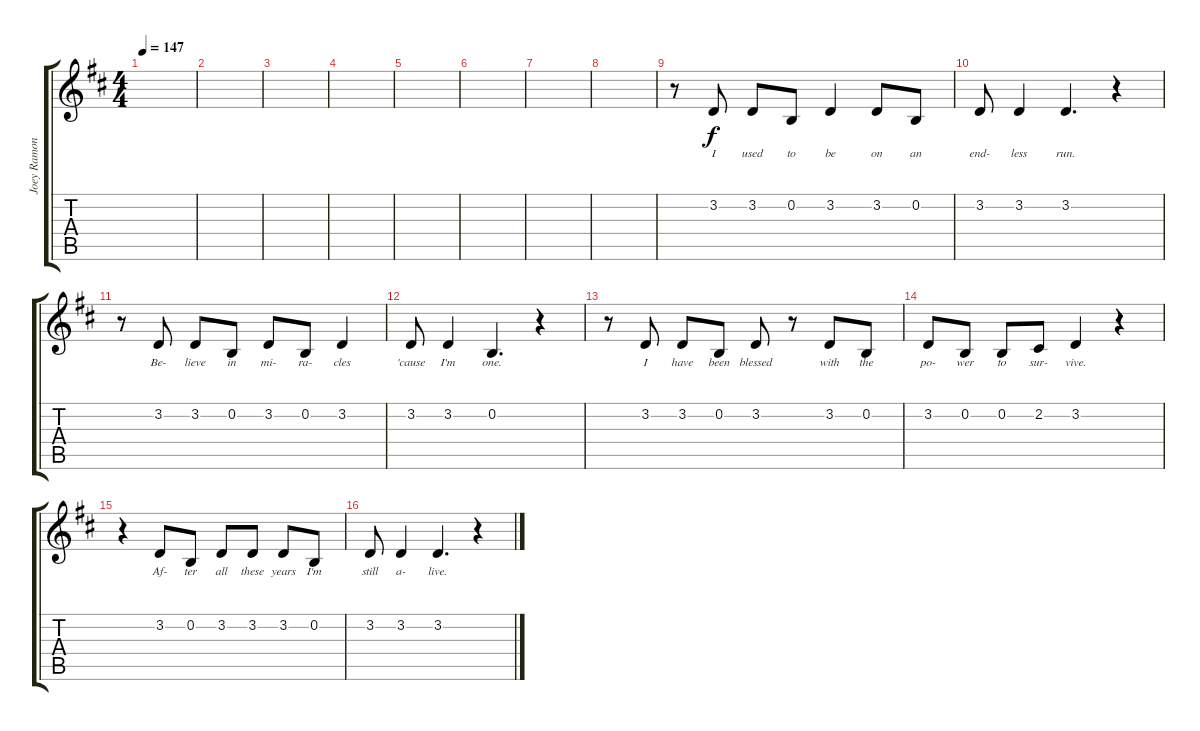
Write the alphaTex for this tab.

\track ("Joey Ramone" "Joey Ramon") {instrument lead6voice}
\staff {score tabs}
\tuning (E4 B3 G3 D3 A2 E2) {hide}
\ts (4 4)
\tempo 147
\clef g2
\ks d
|
|
|
|
|
|
|
|
r.8 3.2.8{lyrics (0 "I") lyrics (1 "") lyrics (2 "") lyrics (3 "") lyrics (4 "")} 3.2.8{lyrics (0 "used") lyrics (1 "") lyrics (2 "") lyrics (3 "") lyrics (4 "")} 0.2.8{lyrics (0 "to") lyrics (1 "") lyrics (2 "") lyrics (3 "") lyrics (4 "")} 3.2.4{lyrics (0 "be") lyrics (1 "") lyrics (2 "") lyrics (3 "") lyrics (4 "")} 3.2.8{lyrics (0 "on") lyrics (1 "") lyrics (2 "") lyrics (3 "") lyrics (4 "")} 0.2.8{lyrics (0 "an") lyrics (1 "") lyrics (2 "") lyrics (3 "") lyrics (4 "")} |
3.2.8{lyrics (0 "end-") lyrics (1 "") lyrics (2 "") lyrics (3 "") lyrics (4 "")} 3.2.4{lyrics (0 "less") lyrics (1 "") lyrics (2 "") lyrics (3 "") lyrics (4 "")} 3.2.4{d lyrics (0 "run.") lyrics (1 "") lyrics (2 "") lyrics (3 "") lyrics (4 "")} r.4 |
r.8 3.2.8{lyrics (0 "Be-") lyrics (1 "") lyrics (2 "") lyrics (3 "") lyrics (4 "")} 3.2.8{lyrics (0 "lieve") lyrics (1 "") lyrics (2 "") lyrics (3 "") lyrics (4 "")} 0.2.8{lyrics (0 "in") lyrics (1 "") lyrics (2 "") lyrics (3 "") lyrics (4 "")} 3.2.8{lyrics (0 "mi-") lyrics (1 "") lyrics (2 "") lyrics (3 "") lyrics (4 "")} 0.2.8{lyrics (0 "ra-") lyrics (1 "") lyrics (2 "") lyrics (3 "") lyrics (4 "")} 3.2.4{lyrics (0 "cles") lyrics (1 "") lyrics (2 "") lyrics (3 "") lyrics (4 "")} |
3.2.8{lyrics (0 "'cause") lyrics (1 "") lyrics (2 "") lyrics (3 "") lyrics (4 "")} 3.2.4{lyrics (0 "I'm") lyrics (1 "") lyrics (2 "") lyrics (3 "") lyrics (4 "")} 0.2.4{d lyrics (0 "one.") lyrics (1 "") lyrics (2 "") lyrics (3 "") lyrics (4 "")} r.4 |
r.8 3.2.8{lyrics (0 "I") lyrics (1 "") lyrics (2 "") lyrics (3 "") lyrics (4 "")} 3.2.8{lyrics (0 "have") lyrics (1 "") lyrics (2 "") lyrics (3 "") lyrics (4 "")} 0.2.8{lyrics (0 "been") lyrics (1 "") lyrics (2 "") lyrics (3 "") lyrics (4 "")} 3.2.8{lyrics (0 "blessed") lyrics (1 "") lyrics (2 "") lyrics (3 "") lyrics (4 "")} r.8 3.2.8{lyrics (0 "with") lyrics (1 "") lyrics (2 "") lyrics (3 "") lyrics (4 "")} 0.2.8{lyrics (0 "the") lyrics (1 "") lyrics (2 "") lyrics (3 "") lyrics (4 "")} |
3.2.8{lyrics (0 "po-") lyrics (1 "") lyrics (2 "") lyrics (3 "") lyrics (4 "")} 0.2.8{lyrics (0 "wer") lyrics (1 "") lyrics (2 "") lyrics (3 "") lyrics (4 "")} 0.2.8{lyrics (0 "to") lyrics (1 "") lyrics (2 "") lyrics (3 "") lyrics (4 "")} 2.2.8{lyrics (0 "sur-") lyrics (1 "") lyrics (2 "") lyrics (3 "") lyrics (4 "")} 3.2.4{lyrics (0 "vive.") lyrics (1 "") lyrics (2 "") lyrics (3 "") lyrics (4 "")} r.4 |
r.4 3.2.8{lyrics (0 "Af-") lyrics (1 "") lyrics (2 "") lyrics (3 "") lyrics (4 "")} 0.2.8{lyrics (0 "ter") lyrics (1 "") lyrics (2 "") lyrics (3 "") lyrics (4 "")} 3.2.8{lyrics (0 "all") lyrics (1 "") lyrics (2 "") lyrics (3 "") lyrics (4 "")} 3.2.8{lyrics (0 "these") lyrics (1 "") lyrics (2 "") lyrics (3 "") lyrics (4 "")} 3.2.8{lyrics (0 "years") lyrics (1 "") lyrics (2 "") lyrics (3 "") lyrics (4 "")} 0.2.8{lyrics (0 "I'm") lyrics (1 "") lyrics (2 "") lyrics (3 "") lyrics (4 "")} |
3.2.8{lyrics (0 "still") lyrics (1 "") lyrics (2 "") lyrics (3 "") lyrics (4 "")} 3.2.4{lyrics (0 "a-") lyrics (1 "") lyrics (2 "") lyrics (3 "") lyrics (4 "")} 3.2.4{d lyrics (0 "live.") lyrics (1 "") lyrics (2 "") lyrics (3 "") lyrics (4 "")} r.4
